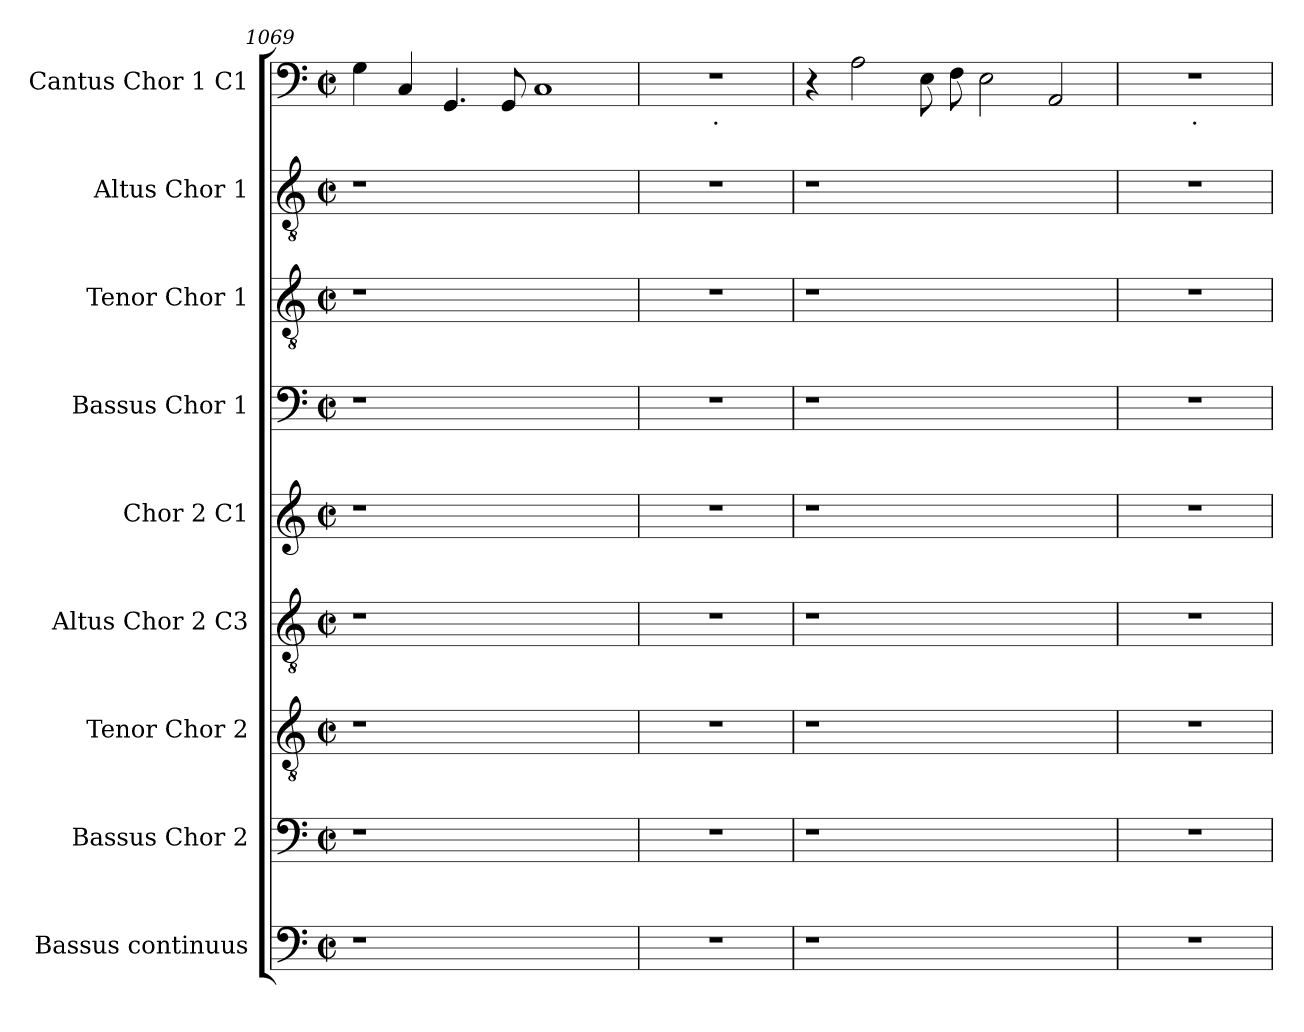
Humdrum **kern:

**kern	**kern	**kern	**kern	**kern	**kern	**kern	**kern	**kern
*part9	*part8	*part7	*part6	*part5	*part4	*part3	*part2	*part1
*staff9	*staff8	*staff7	*staff6	*staff5	*staff4	*staff3	*staff2	*staff1
*I"Bassus continuus	*I"Bassus Chor 2	*I"Tenor Chor 2	*I"Altus Chor 2 C3	*I"Chor 2 C1	*I"Bassus Chor 1	*I"Tenor Chor 1	*I"Altus Chor 1	*I"Cantus Chor 1 C1
*I'Bc	*I'B2	*I'T2	*I'A2	*I'C2	*I'B1	*I'T1	*I'A1	*I'C1
!!LO:LB:g=z
*clefF4	*clefF4	*clefGv2	*clefGv2	*clefG2	*clefF4	*clefGv2	*clefGv2	*clefF4
*ITrd7c12	*	*	*	*	*	*	*	*
*k[]	*k[]	*k[]	*k[]	*k[]	*k[]	*k[]	*k[]	*k[]
*C:	*C:	*C:	*C:	*C:	*C:	*C:	*C:	*C:
*M2/2	*M2/2	*M2/2	*M2/2	*M2/2	*M2/2	*M2/2	*M2/2	*M2/2
*met(c|)	*met(c|)	*met(c|)	*met(c|)	*met(c|)	*met(c|)	*met(c|)	*met(c|)	*met(c|)
=1069	=1069	=1069	=1069	=1069	=1069	=1069	=1069	=1069
1r	1r	1r	1r	1r	1r	1r	1r	4G\
.	.	.	.	.	.	.	.	4C/
.	.	.	.	.	.	.	.	4.GG/
.	.	.	.	.	.	.	.	8GG/
1ryy	1ryy	1ryy	1ryy	1ryy	1ryy	1ryy	1ryy	1C
=1070	=1070	=1070	=1070	=1070	=1070	=1070	=1070	=1070
*	*	*	*	*	*	*	*	*^
1r	1r	1r	1r	1r	1r	1r	1r	1r	4...ryy
!	!	!	!	!	!	!	!	!	!LO:TX:b:t=.
.	.	.	.	.	.	.	.	.	2ryy
.	.	.	.	.	.	.	.	.	32ryy
*	*	*	*	*	*	*	*	*v	*v
=1071	=1071	=1071	=1071	=1071	=1071	=1071	=1071	=1071
1r	1r	1r	1r	1r	1r	1r	1r	4r
.	.	.	.	.	.	.	.	2A\
.	.	.	.	.	.	.	.	8E\
.	.	.	.	.	.	.	.	8F\
1ryy	1ryy	1ryy	1ryy	1ryy	1ryy	1ryy	1ryy	2E\
.	.	.	.	.	.	.	.	2AA/
=1072	=1072	=1072	=1072	=1072	=1072	=1072	=1072	=1072
*	*	*	*	*	*	*	*	*^
1r	1r	1r	1r	1r	1r	1r	1r	1r	4...ryy
!	!	!	!	!	!	!	!	!	!LO:TX:b:t=.
.	.	.	.	.	.	.	.	.	2ryy
.	.	.	.	.	.	.	.	.	32ryy
*	*	*	*	*	*	*	*	*v	*v
=	=	=	=	=	=	=	=	=
*-	*-	*-	*-	*-	*-	*-	*-	*-
